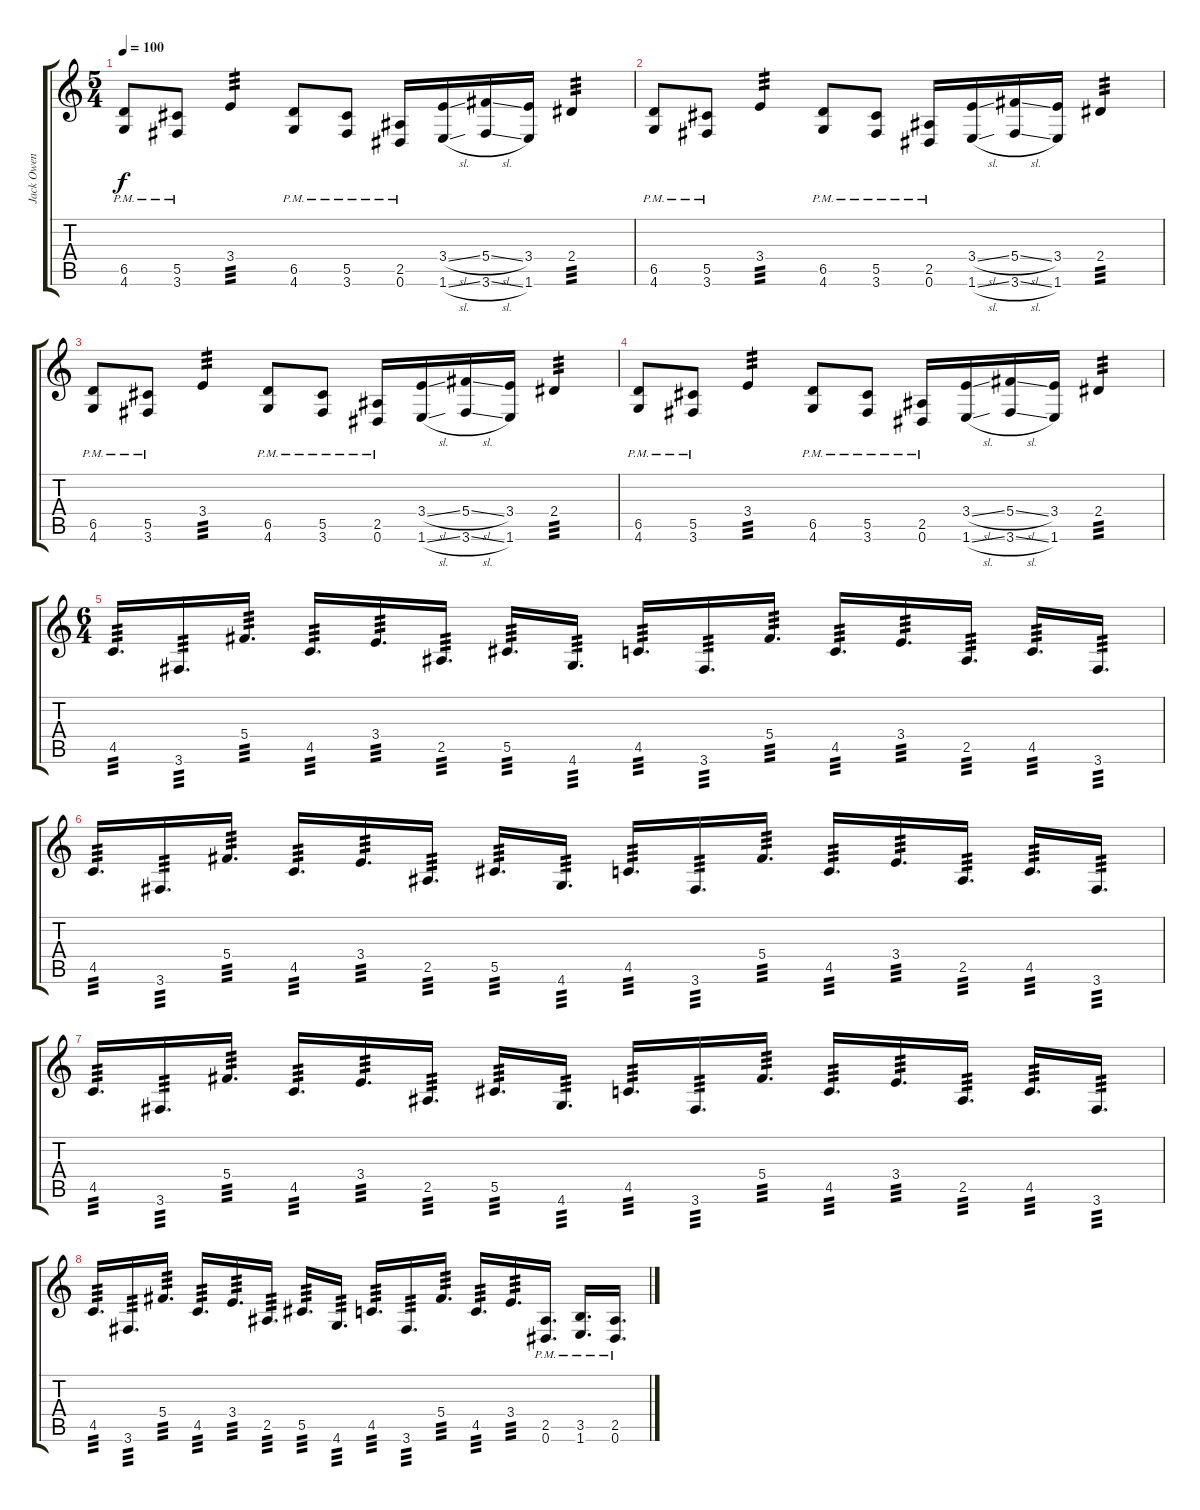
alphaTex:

\track ("Jack Owen" "Jack Owen") {instrument distortionguitar}
\staff {score tabs}
\tuning (Eb4 Bb3 Gb3 Db3 Ab2 Eb2) {hide}
\ts (5 4)
\tempo 100
\clef g2
\ks c
(6.5{pm} 4.6{pm}).8{dy f} (5.5{pm} 3.6{pm}).8 3.4.4{tp 3} (6.5{pm} 4.6{pm}).8 (5.5{pm} 3.6{pm}).8 (2.5{pm} 0.6{pm}).16 (3.4{sl} 1.6{sl}).16 (5.4{sl} 3.6{sl}).16 (3.4 1.6).16 2.4.4{tp 3} |
(6.5{pm} 4.6{pm}).8 (5.5{pm} 3.6{pm}).8 3.4.4{tp 3} (6.5{pm} 4.6{pm}).8 (5.5{pm} 3.6{pm}).8 (2.5{pm} 0.6{pm}).16 (3.4{sl} 1.6{sl}).16 (5.4{sl} 3.6{sl}).16 (3.4 1.6).16 2.4.4{tp 3} |
(6.5{pm} 4.6{pm}).8 (5.5{pm} 3.6{pm}).8 3.4.4{tp 3} (6.5{pm} 4.6{pm}).8 (5.5{pm} 3.6{pm}).8 (2.5{pm} 0.6{pm}).16 (3.4{sl} 1.6{sl}).16 (5.4{sl} 3.6{sl}).16 (3.4 1.6).16 2.4.4{tp 3} |
(6.5{pm} 4.6{pm}).8 (5.5{pm} 3.6{pm}).8 3.4.4{tp 3} (6.5{pm} 4.6{pm}).8 (5.5{pm} 3.6{pm}).8 (2.5{pm} 0.6{pm}).16 (3.4{sl} 1.6{sl}).16 (5.4{sl} 3.6{sl}).16 (3.4 1.6).16 2.4.4{tp 3} |
\ts (6 4)
4.5.16{d tp 3} 3.6.16{d tp 3} 5.4.16{d tp 3} 4.5.16{d tp 3} 3.4.16{d tp 3} 2.5.16{d tp 3} 5.5.16{d tp 3} 4.6.16{d tp 3} 4.5.16{d tp 3} 3.6.16{d tp 3} 5.4.16{d tp 3} 4.5.16{d tp 3} 3.4.16{d tp 3} 2.5.16{d tp 3} 4.5.16{d tp 3} 3.6.16{d tp 3} |
4.5.16{d tp 3} 3.6.16{d tp 3} 5.4.16{d tp 3} 4.5.16{d tp 3} 3.4.16{d tp 3} 2.5.16{d tp 3} 5.5.16{d tp 3} 4.6.16{d tp 3} 4.5.16{d tp 3} 3.6.16{d tp 3} 5.4.16{d tp 3} 4.5.16{d tp 3} 3.4.16{d tp 3} 2.5.16{d tp 3} 4.5.16{d tp 3} 3.6.16{d tp 3} |
4.5.16{d tp 3} 3.6.16{d tp 3} 5.4.16{d tp 3} 4.5.16{d tp 3} 3.4.16{d tp 3} 2.5.16{d tp 3} 5.5.16{d tp 3} 4.6.16{d tp 3} 4.5.16{d tp 3} 3.6.16{d tp 3} 5.4.16{d tp 3} 4.5.16{d tp 3} 3.4.16{d tp 3} 2.5.16{d tp 3} 4.5.16{d tp 3} 3.6.16{d tp 3} |
4.5.16{d tp 3} 3.6.16{d tp 3} 5.4.16{d tp 3} 4.5.16{d tp 3} 3.4.16{d tp 3} 2.5.16{d tp 3} 5.5.16{d tp 3} 4.6.16{d tp 3} 4.5.16{d tp 3} 3.6.16{d tp 3} 5.4.16{d tp 3} 4.5.16{d tp 3} 3.4.16{d tp 3} (2.5{pm} 0.6{pm}).16{d} (3.5{pm} 1.6{pm}).16{d} (2.5{pm} 0.6{pm}).16{d}
